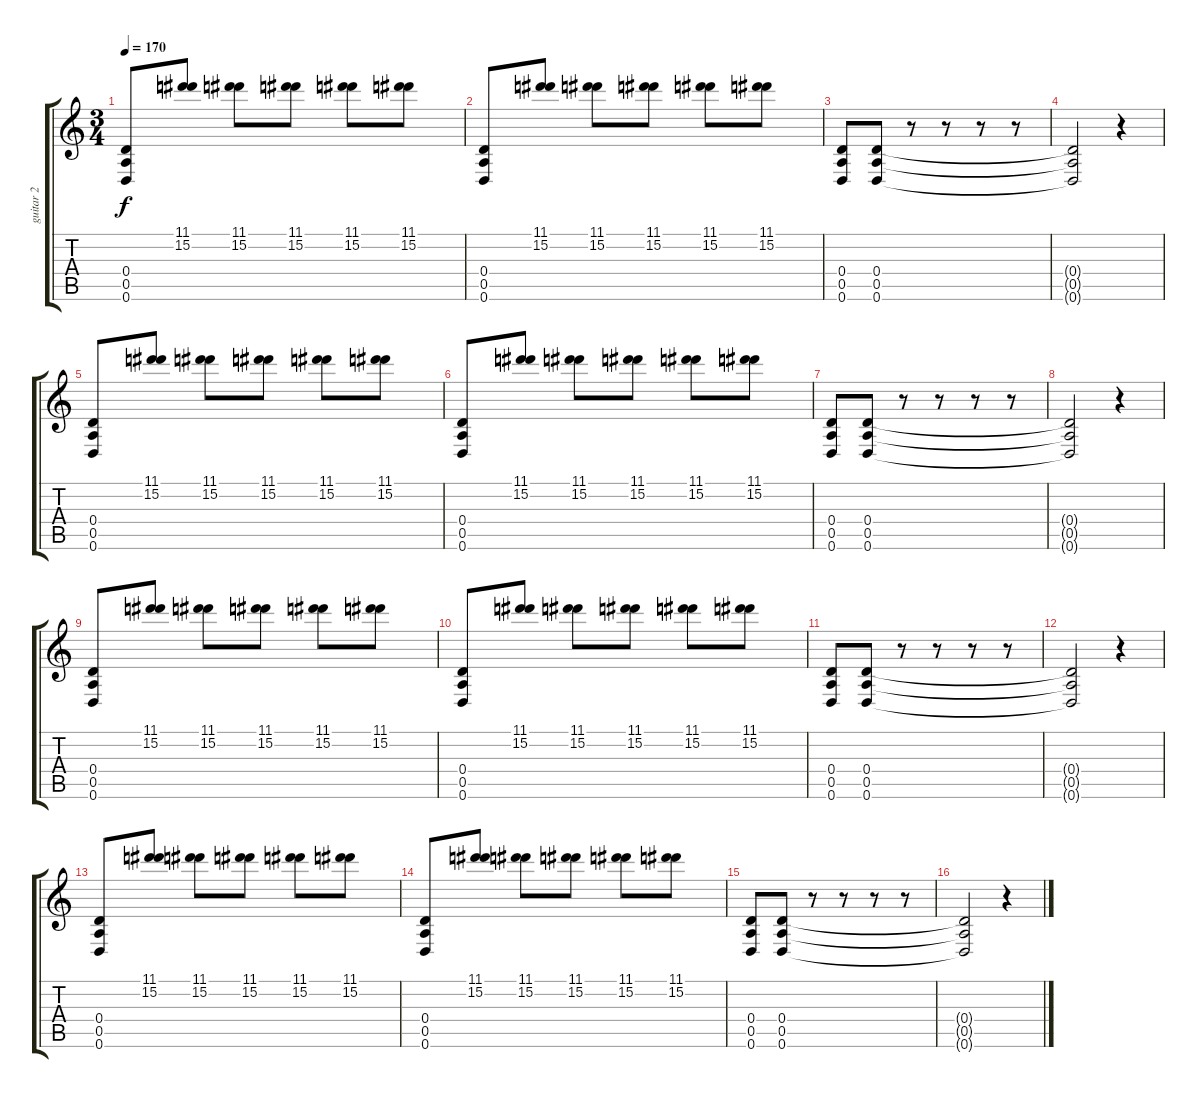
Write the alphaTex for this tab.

\track ("guitar 2" "guitar 2") {instrument distortionguitar}
\staff {score tabs}
\tuning (E4 B3 G3 D3 A2 D2) {hide}
\ts (3 4)
\tempo 170
\clef g2
\ks c
(0.4 0.5 0.6).8{dy f} (11.1 15.2).8 (11.1 15.2).8 (11.1 15.2).8 (11.1 15.2).8 (11.1 15.2).8 |
(0.4 0.5 0.6).8 (11.1 15.2).8 (11.1 15.2).8 (11.1 15.2).8 (11.1 15.2).8 (11.1 15.2).8 |
(0.4 0.5 0.6).8 (0.4 0.5 0.6).8 r.8 r.8 r.8 r.8 |
(0.4{t} 0.5{t} 0.6{t}).2 r.4 |
(0.4 0.5 0.6).8 (11.1 15.2).8 (11.1 15.2).8 (11.1 15.2).8 (11.1 15.2).8 (11.1 15.2).8 |
(0.4 0.5 0.6).8 (11.1 15.2).8 (11.1 15.2).8 (11.1 15.2).8 (11.1 15.2).8 (11.1 15.2).8 |
(0.4 0.5 0.6).8 (0.4 0.5 0.6).8 r.8 r.8 r.8 r.8 |
(0.4{t} 0.5{t} 0.6{t}).2 r.4 |
(0.4 0.5 0.6).8 (11.1 15.2).8 (11.1 15.2).8 (11.1 15.2).8 (11.1 15.2).8 (11.1 15.2).8 |
(0.4 0.5 0.6).8 (11.1 15.2).8 (11.1 15.2).8 (11.1 15.2).8 (11.1 15.2).8 (11.1 15.2).8 |
(0.4 0.5 0.6).8 (0.4 0.5 0.6).8 r.8 r.8 r.8 r.8 |
(0.4{t} 0.5{t} 0.6{t}).2 r.4 |
(0.4 0.5 0.6).8 (11.1 15.2).8 (11.1 15.2).8 (11.1 15.2).8 (11.1 15.2).8 (11.1 15.2).8 |
(0.4 0.5 0.6).8 (11.1 15.2).8 (11.1 15.2).8 (11.1 15.2).8 (11.1 15.2).8 (11.1 15.2).8 |
(0.4 0.5 0.6).8 (0.4 0.5 0.6).8 r.8 r.8 r.8 r.8 |
(0.4{t} 0.5{t} 0.6{t}).2 r.4
